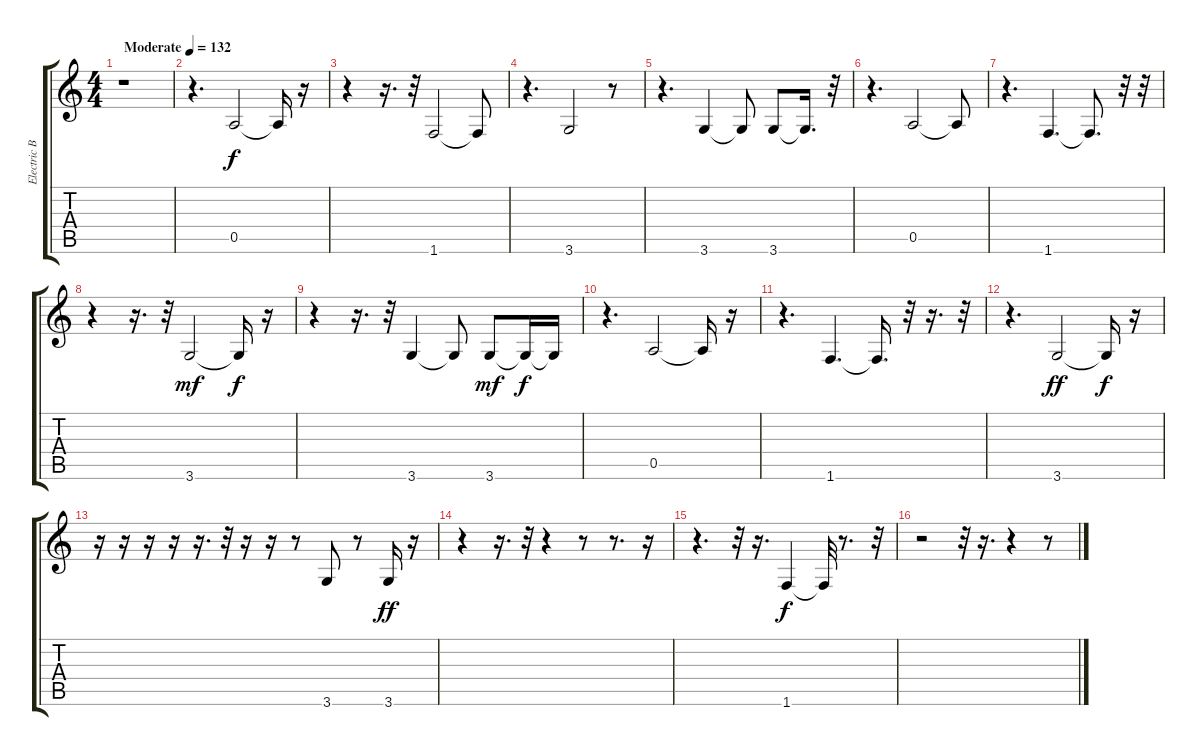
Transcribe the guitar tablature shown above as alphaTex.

\track ("Electric Bass(Finger)" "Electric B") {instrument electricbassfinger}
\staff {score tabs}
\tuning (E4 B3 G3 D3 A2 E2) {hide}
\ts (4 4)
\tempo (132 "Moderate")
\clef g2
\ks c
r.1{dy f instrument electricbassfinger} |
r.4{d balance 10} 0.5.2 0.5{t}.16 r.16 |
r.4 r.16{d} r.32 1.6.2 1.6{t}.8 |
r.4{d} 3.6.2 r.8 |
r.4{d} 3.6.4 3.6{t}.8 3.6.8 3.6{t}.16{d} r.32 |
r.4{d} 0.5.2 0.5{t}.8 |
r.4{d} 1.6.4{d} 1.6{t}.8{d} r.32 r.32 |
r.4 r.16{d} r.32 3.6.2{dy mf} 3.6{t}.16{dy f} r.16 |
r.4 r.16{d} r.32 3.6.4 3.6{t}.8 3.6.8{dy mf} 3.6{t}.16{dy f} 3.6{t}.16 |
r.4{d} 0.5.2 0.5{t}.16 r.16 |
r.4{d} 1.6.4{d} 1.6{t}.16{d} r.32 r.16{d} r.32 |
r.4{d} 3.6.2{dy ff} 3.6{t}.16{dy f} r.16 |
r.16 r.16 r.16 r.16 r.16{d} r.32 r.16 r.16 r.8 3.6.8 r.8 3.6.16{dy ff} r.16 |
r.4 r.16{d} r.32 r.4 r.8 r.8{d} r.16 |
r.4{d} r.32 r.16{d} 1.6.4{dy f} 1.6{t}.32 r.8{d} r.32 |
r.2 r.32 r.16{d} r.4 r.8
